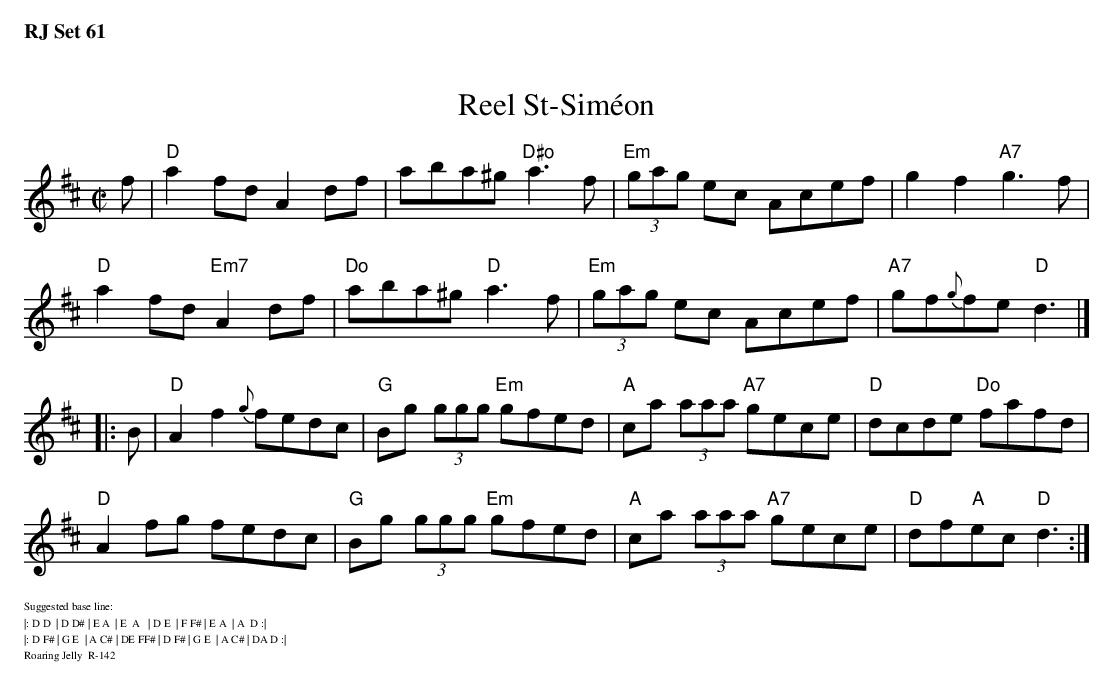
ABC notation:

X:1
T:Reel St-Sim\'eon
M:C|
K:D
f| \
"D"a2fd A2df| aba^g "D#o"a3f| "Em"(3gag ec Acef| g2f2 "A7"g3f|
"D"a2fd "Em7"A2df| "Do"aba^g "D"a3f| "Em"(3gag ec Acef| "A7"gf{g}fe "D"d3|]
|:B| \
"D"A2f2 {g}fedc| "G"Bg (3ggg "Em"gfed| "A"ca (3aaa "A7"gece| "D"dcde "Do"fafd|
"D"A2fg    fedc| "G"Bg (3ggg "Em"gfed| "A"ca (3aaa "A7"gece| "D"df"A"ec "D"d3 :|
